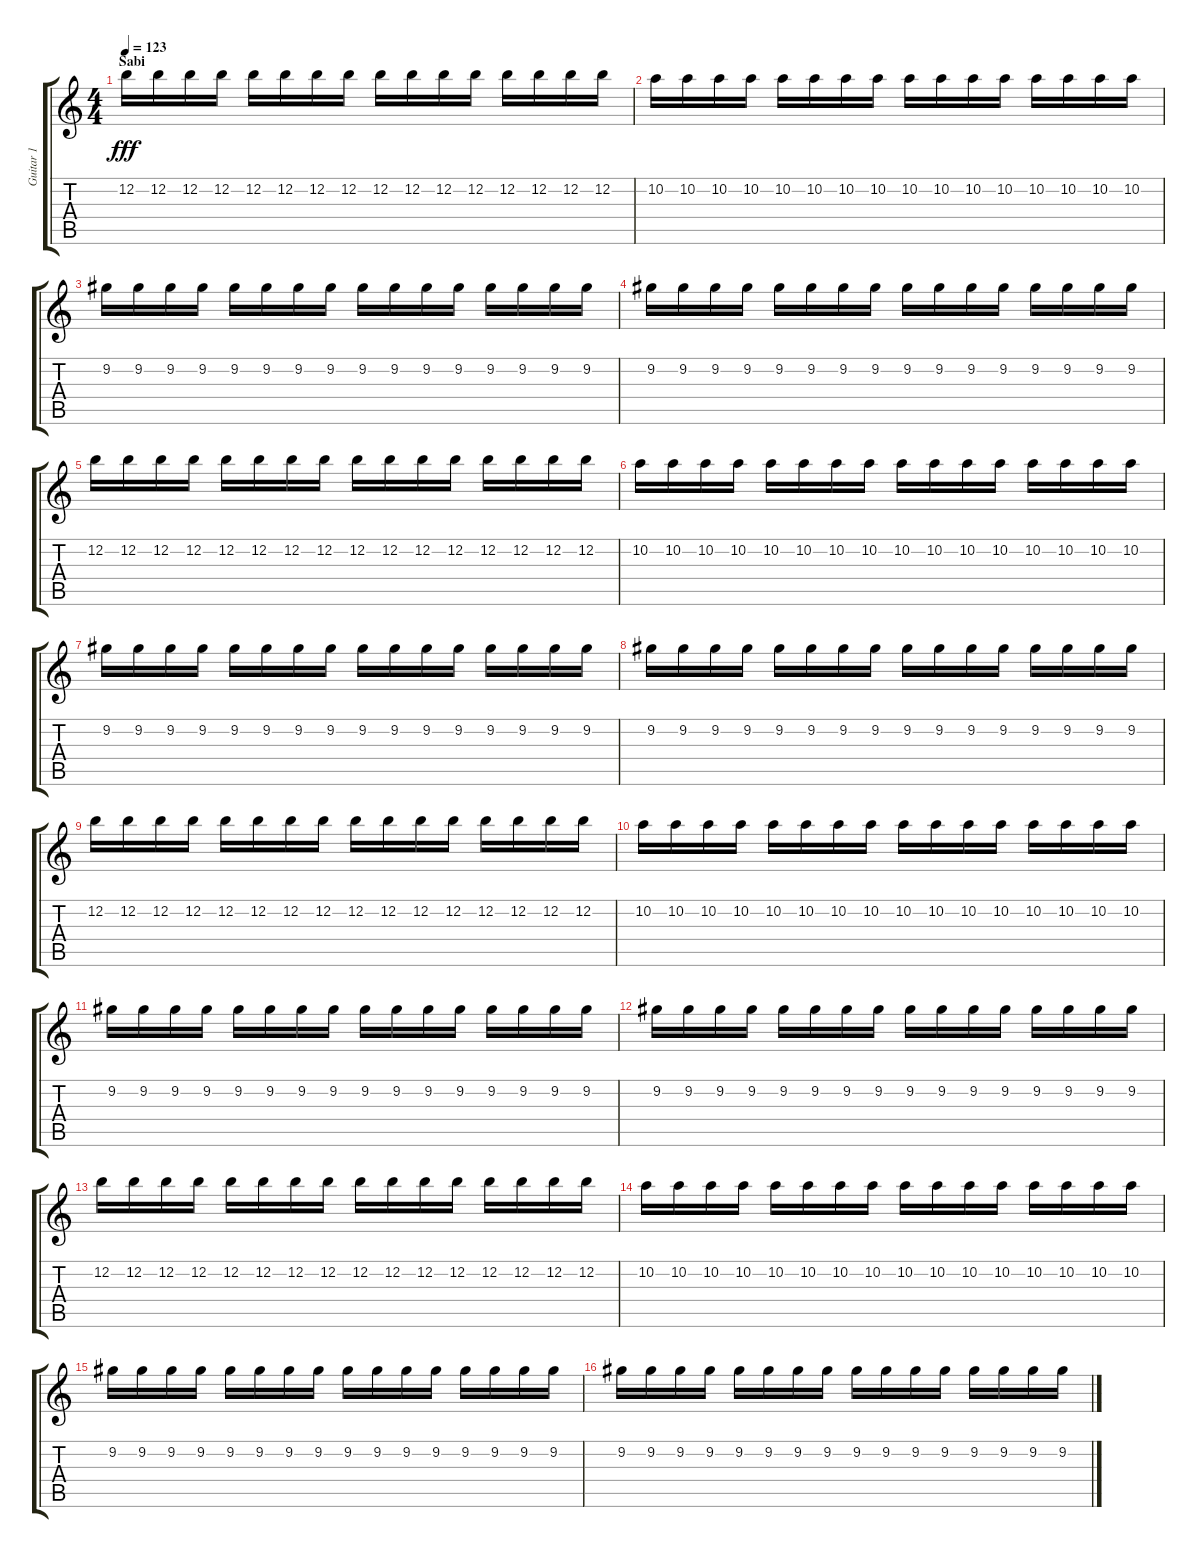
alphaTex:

\track ("Guitar 1" "Guitar 1") {instrument overdrivenguitar}
\staff {score tabs}
\tuning (E4 B3 G3 D3 A2 E2) {hide}
\ts (4 4)
\section ("" "Sabi")
\tempo 123
\clef g2
\ks c
12.2.16{dy fff volume 10} 12.2.16 12.2.16 12.2.16 12.2.16 12.2.16 12.2.16 12.2.16 12.2.16 12.2.16 12.2.16 12.2.16 12.2.16 12.2.16 12.2.16 12.2.16 |
10.2.16 10.2.16 10.2.16 10.2.16 10.2.16 10.2.16 10.2.16 10.2.16 10.2.16 10.2.16 10.2.16 10.2.16 10.2.16 10.2.16 10.2.16 10.2.16 |
9.2.16 9.2.16 9.2.16 9.2.16 9.2.16 9.2.16 9.2.16 9.2.16 9.2.16 9.2.16 9.2.16 9.2.16 9.2.16 9.2.16 9.2.16 9.2.16 |
9.2.16 9.2.16 9.2.16 9.2.16 9.2.16 9.2.16 9.2.16 9.2.16 9.2.16 9.2.16 9.2.16 9.2.16 9.2.16 9.2.16 9.2.16 9.2.16 |
12.2.16 12.2.16 12.2.16 12.2.16 12.2.16 12.2.16 12.2.16 12.2.16 12.2.16 12.2.16 12.2.16 12.2.16 12.2.16 12.2.16 12.2.16 12.2.16 |
10.2.16 10.2.16 10.2.16 10.2.16 10.2.16 10.2.16 10.2.16 10.2.16 10.2.16 10.2.16 10.2.16 10.2.16 10.2.16 10.2.16 10.2.16 10.2.16 |
9.2.16 9.2.16 9.2.16 9.2.16 9.2.16 9.2.16 9.2.16 9.2.16 9.2.16 9.2.16 9.2.16 9.2.16 9.2.16 9.2.16 9.2.16 9.2.16 |
9.2.16 9.2.16 9.2.16 9.2.16 9.2.16 9.2.16 9.2.16 9.2.16 9.2.16 9.2.16 9.2.16 9.2.16 9.2.16 9.2.16 9.2.16 9.2.16 |
12.2.16 12.2.16 12.2.16 12.2.16 12.2.16 12.2.16 12.2.16 12.2.16 12.2.16 12.2.16 12.2.16 12.2.16 12.2.16 12.2.16 12.2.16 12.2.16 |
10.2.16 10.2.16 10.2.16 10.2.16 10.2.16 10.2.16 10.2.16 10.2.16 10.2.16 10.2.16 10.2.16 10.2.16 10.2.16 10.2.16 10.2.16 10.2.16 |
9.2.16 9.2.16 9.2.16 9.2.16 9.2.16 9.2.16 9.2.16 9.2.16 9.2.16 9.2.16 9.2.16 9.2.16 9.2.16 9.2.16 9.2.16 9.2.16 |
9.2.16 9.2.16 9.2.16 9.2.16 9.2.16 9.2.16 9.2.16 9.2.16 9.2.16 9.2.16 9.2.16 9.2.16 9.2.16 9.2.16 9.2.16 9.2.16 |
12.2.16 12.2.16 12.2.16 12.2.16 12.2.16 12.2.16 12.2.16 12.2.16 12.2.16 12.2.16 12.2.16 12.2.16 12.2.16 12.2.16 12.2.16 12.2.16 |
10.2.16 10.2.16 10.2.16 10.2.16 10.2.16 10.2.16 10.2.16 10.2.16 10.2.16 10.2.16 10.2.16 10.2.16 10.2.16 10.2.16 10.2.16 10.2.16 |
9.2.16 9.2.16 9.2.16 9.2.16 9.2.16 9.2.16 9.2.16 9.2.16 9.2.16 9.2.16 9.2.16 9.2.16 9.2.16 9.2.16 9.2.16 9.2.16 |
9.2.16 9.2.16 9.2.16 9.2.16 9.2.16 9.2.16 9.2.16 9.2.16 9.2.16 9.2.16 9.2.16 9.2.16 9.2.16 9.2.16 9.2.16 9.2.16
